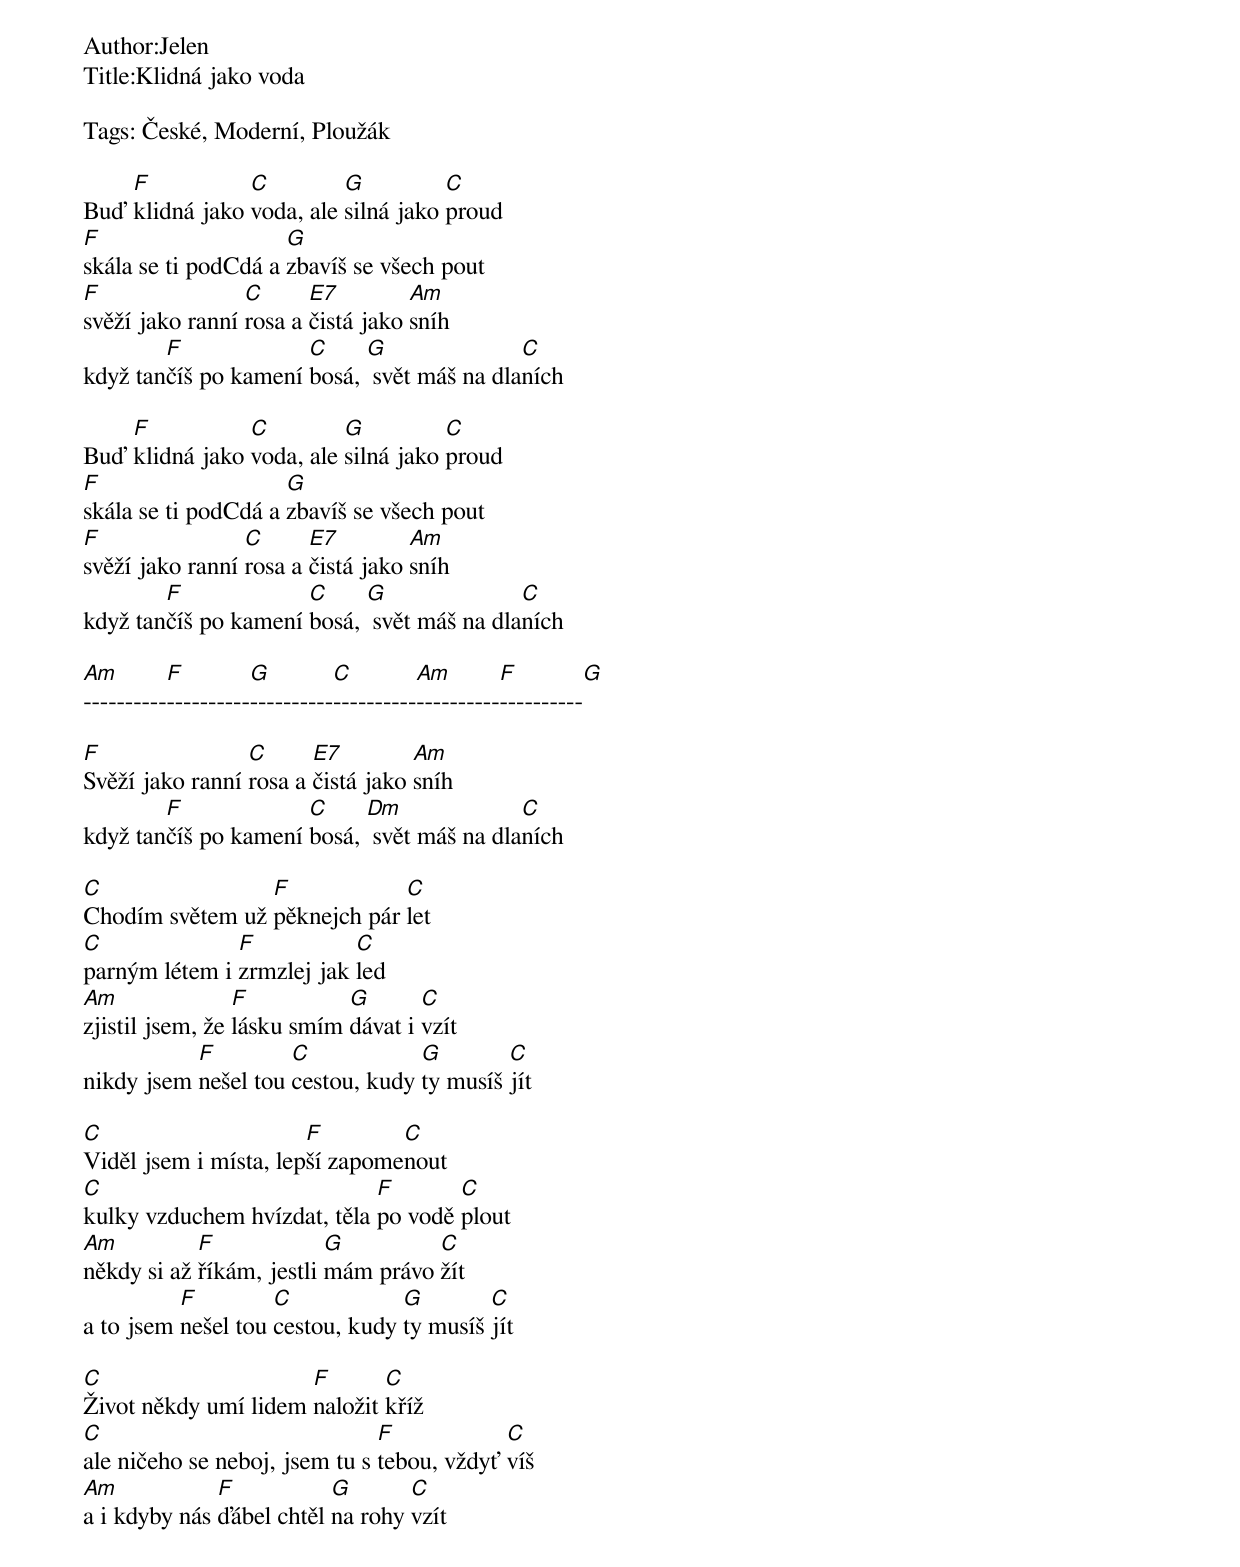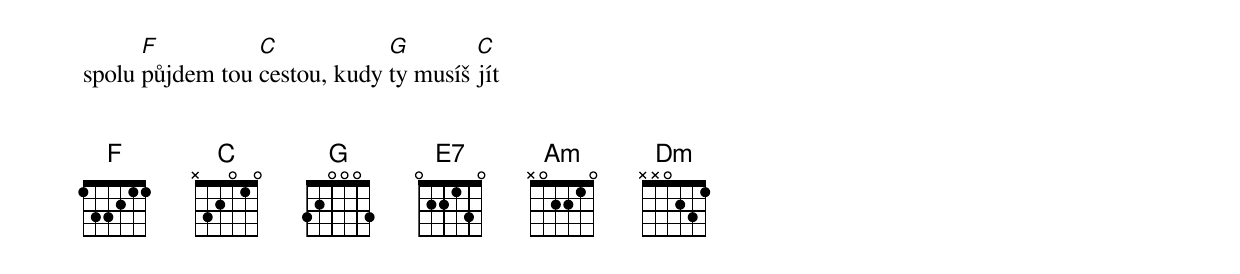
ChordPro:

Author:Jelen
Title:Klidná jako voda

Tags: České, Moderní, Ploužák

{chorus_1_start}
Buď [F]klidná jako [C]voda, ale [G]silná jako [C]proud
[F]skála se ti podCdá a [G]zbavíš se všech pout
[F]svěží jako ranní [C]rosa a [E7]čistá jako [Am]sníh
když tan[F]číš po kamení [C]bosá, [G] svět máš na dla[C]ních
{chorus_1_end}

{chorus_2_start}
Buď [F]klidná jako [C]voda, ale [G]silná jako [C]proud
[F]skála se ti podCdá a [G]zbavíš se všech pout
[F]svěží jako ranní [C]rosa a [E7]čistá jako [Am]sníh
když tan[F]číš po kamení [C]bosá, [G] svět máš na dla[C]ních

[Am]----------[F]----------[G]----------[C]----------[Am]----------[F]----------[G]

[F]Svěží jako ranní [C]rosa a [E7]čistá jako [Am]sníh
když tan[F]číš po kamení [C]bosá, [Dm] svět máš na dla[C]ních
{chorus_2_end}

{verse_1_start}
[C]Chodím světem už [F]pěknejch pár [C]let
[C]parným létem i [F]zrmzlej jak [C]led
[Am]zjistil jsem, že [F]lásku smím [G]dávat i [C]vzít
nikdy jsem [F]nešel tou [C]cestou, kudy [G]ty musíš [C]jít
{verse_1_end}

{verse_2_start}
[C]Viděl jsem i místa, lep[F]ší zapome[C]nout
[C]kulky vzduchem hvízdat, těla [F]po vodě [C]plout
[Am]někdy si až [F]říkám, jestli [G]mám právo [C]žít
a to jsem [F]nešel tou [C]cestou, kudy [G]ty musíš [C]jít
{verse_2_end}

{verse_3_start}
[C]Život někdy umí lidem [F]naložit [C]kříž
[C]ale ničeho se neboj, jsem tu s [F]tebou, vždyť [C]víš
[Am]a i kdyby nás [F]ďábel chtěl [G]na rohy [C]vzít
spolu [F]půjdem tou [C]cestou, kudy [G]ty musíš [C]jít
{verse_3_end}


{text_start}
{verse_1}
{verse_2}
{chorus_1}
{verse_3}
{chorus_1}
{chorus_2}
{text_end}
